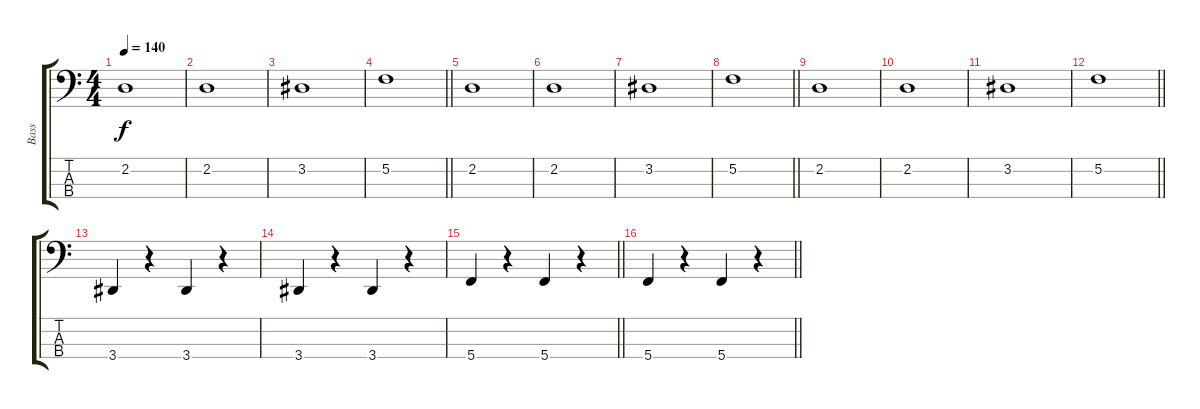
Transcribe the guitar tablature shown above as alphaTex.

\track ("Bass" "Bass") {instrument electricbasspick}
\staff {score tabs}
\tuning (F2 C2 G1 C1) {hide}
\ts (4 4)
\tempo 140
\clef f4
\ks c
2.2.1{dy f} |
2.2.1 |
3.2.1 |
\barLineRight lightlight
5.2.1 |
2.2.1 |
2.2.1 |
3.2.1 |
\barLineRight lightlight
5.2.1 |
2.2.1 |
2.2.1 |
3.2.1 |
\barLineRight lightlight
5.2.1 |
3.4.4 r.4 3.4.4 r.4 |
3.4.4 r.4 3.4.4 r.4 |
\barLineRight lightlight
5.4.4 r.4 5.4.4 r.4 |
\barLineRight lightlight
5.4.4 r.4 5.4.4 r.4
